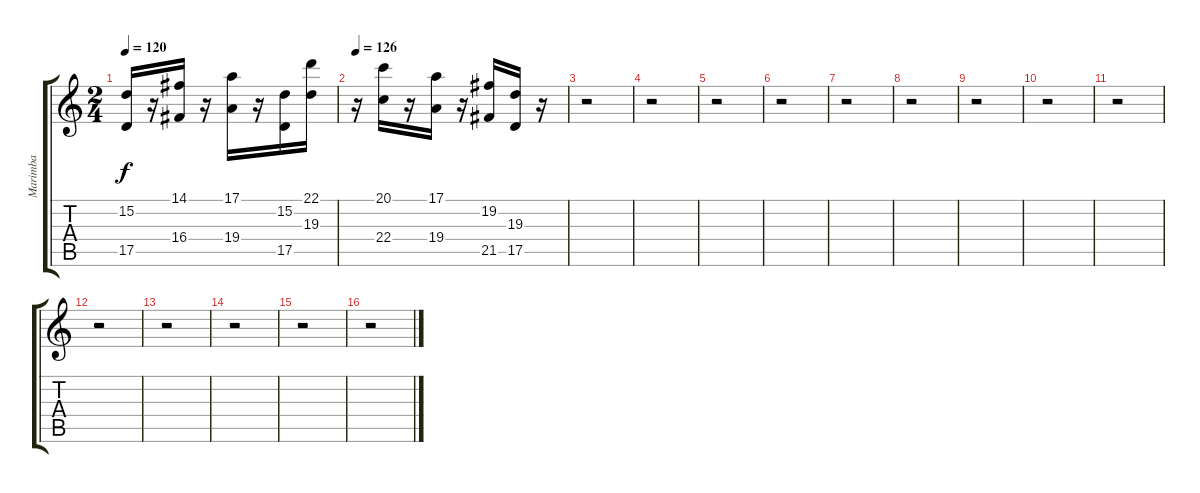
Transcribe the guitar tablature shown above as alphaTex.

\track ("Marimba" "Marimba") {instrument marimba}
\staff {score tabs}
\tuning (E4 B3 G3 D3 A2 E2) {hide}
\ts (2 4)
\tempo 120
\clef g2
\ks c
(15.2 17.5).16{dy f} r.16 (14.1 16.4).16 r.16 (17.1 19.4).16 r.16 (15.2 17.5).16 (22.1 19.3).16 |
\tempo 126
r.16 (20.1 22.4).16 r.16 (17.1 19.4).16 r.16 (19.2 21.5).16 (19.3 17.5).16 r.16 |
r.2 |
r.2 |
r.2 |
r.2 |
r.2 |
r.2 |
r.2 |
r.2 |
r.2 |
r.2 |
r.2 |
r.2 |
r.2 |
r.2
